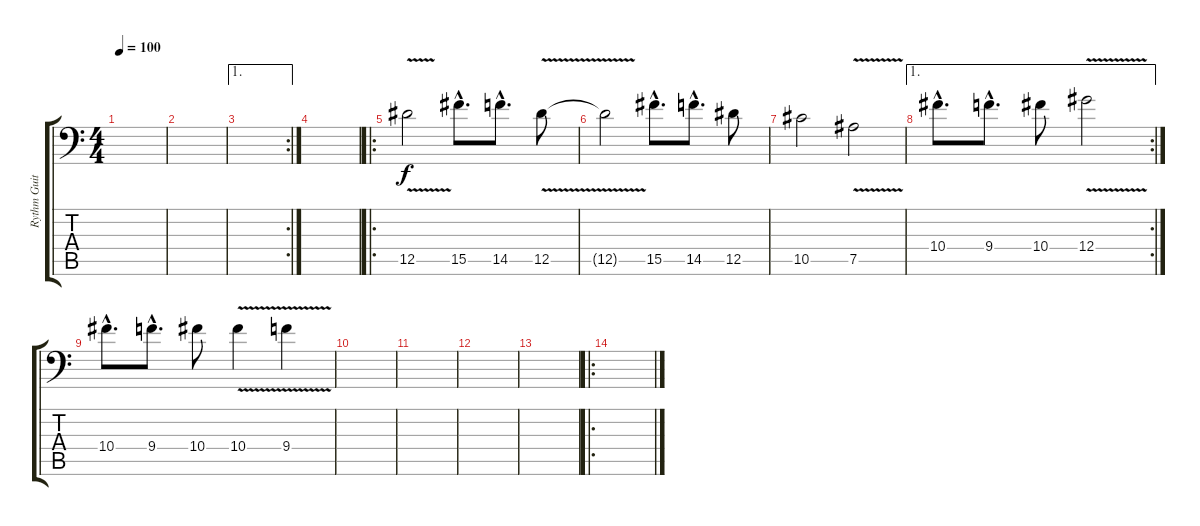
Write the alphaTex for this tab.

\track ("Rythm Guitar 1" "Rythm Guit") {instrument distortionguitar}
\staff {score tabs}
\tuning (Bb3 F3 Db3 Ab2 Eb2 Bb1) {hide}
\ts (4 4)
\tempo 100
\clef f4
\ks c
|
|
\ae 1
\rc 2
|
|
\ro
12.5{v}.2 15.5{hac}.8{d} 14.5{hac}.8{d} 12.5{v}.8 |
12.5{t}.2 15.5{hac}.8{d} 14.5{hac}.8{d} 12.5.8 |
10.5.2 7.5{v}.2 |
\ae 1
\rc 2
10.4{hac}.8{d} 9.4{hac}.8{d} 10.4.8 12.4{v}.2 |
10.4{hac}.8{d} 9.4{hac}.8{d} 10.4.8 10.4{v}.4 9.4{v}.4 |
|
|
|
|
\ro
